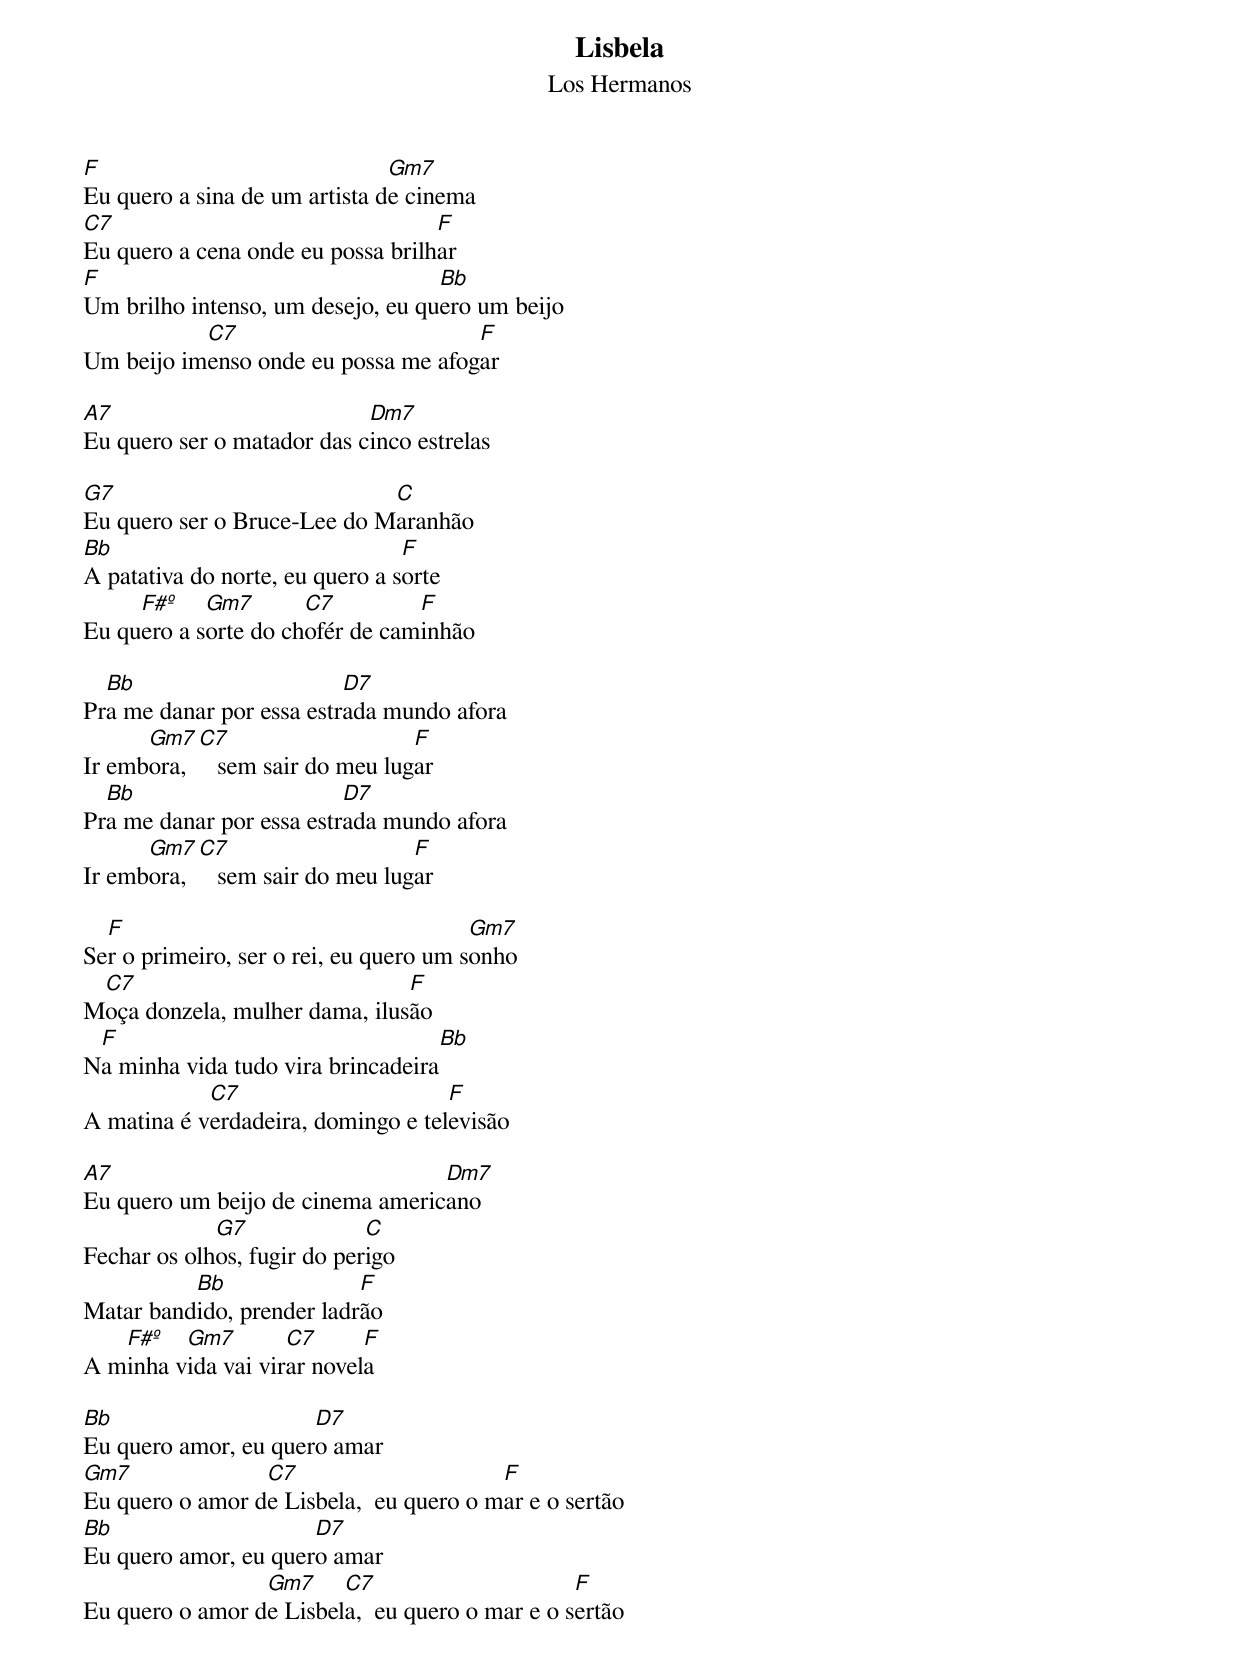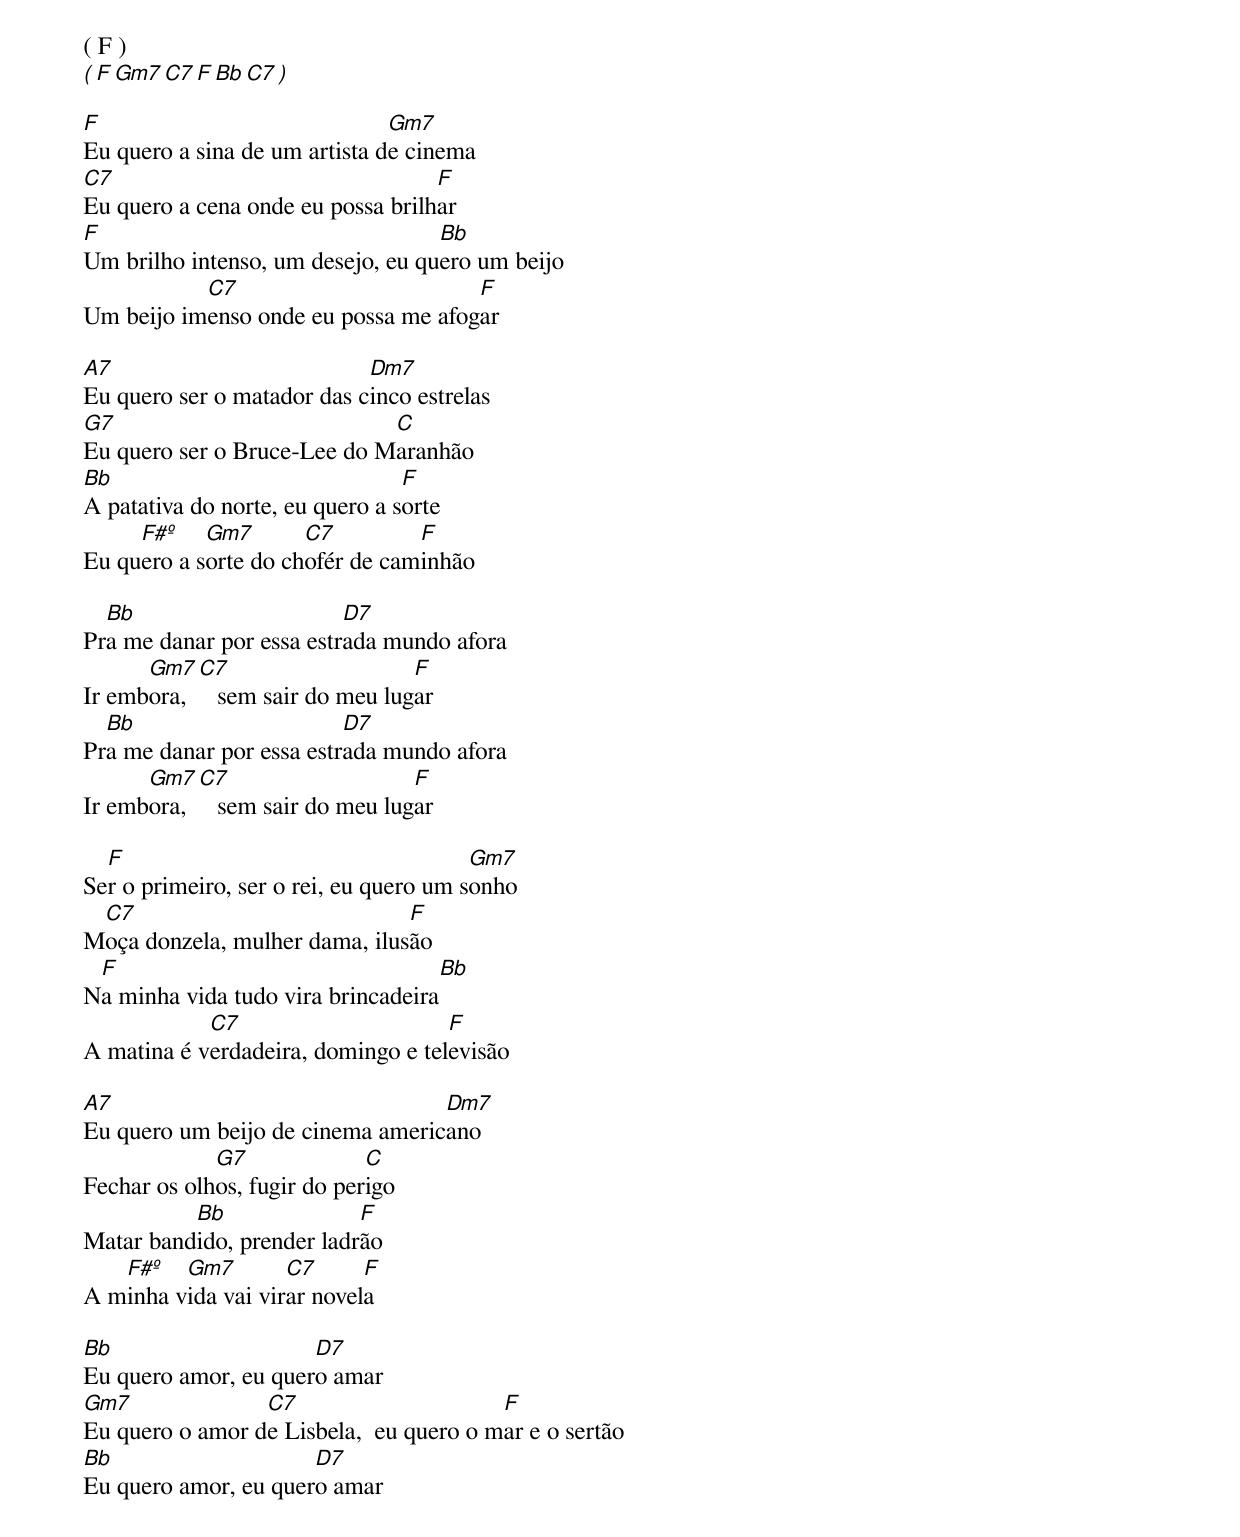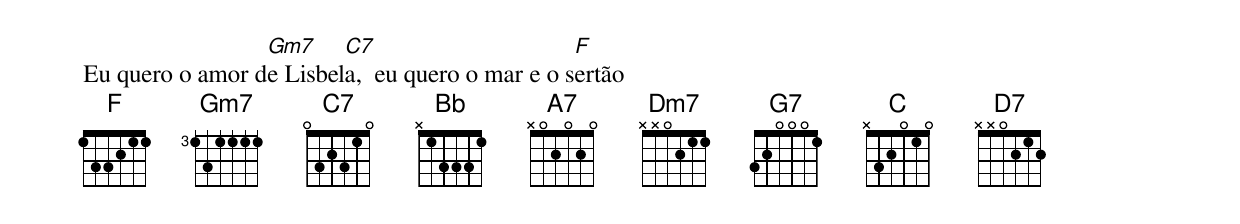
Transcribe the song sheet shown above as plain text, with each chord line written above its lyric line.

Lisbela
Los Hermanos

F                              Gm7
Eu quero a sina de um artista de cinema
C7                                 F
Eu quero a cena onde eu possa brilhar
F                                  Bb
Um brilho intenso, um desejo, eu quero um beijo
           C7                        F
Um beijo imenso onde eu possa me afogar

A7                          Dm7
Eu quero ser o matador das cinco estrelas

G7                           C
Eu quero ser o Bruce-Lee do Maranhão
Bb                               F
A patativa do norte, eu quero a sorte
     F#º    Gm7       C7         F
Eu quero a sorte do chofér de caminhão

  Bb                      D7
Pra me danar por essa estrada mundo afora
      Gm7  C7                    F
Ir embora,    sem sair do meu lugar
  Bb                      D7
Pra me danar por essa estrada mundo afora
      Gm7  C7                    F
Ir embora,    sem sair do meu lugar

  F                                     Gm7
Ser o primeiro, ser o rei, eu quero um sonho
 C7                            F
Moça donzela, mulher dama, ilusão
 F                                  Bb
Na minha vida tudo vira brincadeira
            C7                      F
A matina é verdadeira, domingo e televisão

A7                                Dm7
Eu quero um beijo de cinema americano
             G7              C
Fechar os olhos, fugir do perigo
          Bb               F
Matar bandido, prender ladrão
   F#º   Gm7        C7      F
A minha vida vai virar novela

Bb                    D7
Eu quero amor, eu quero amar
Gm7              C7                      F
Eu quero o amor de Lisbela,  eu quero o mar e o sertão
Bb                    D7
Eu quero amor, eu quero amar
                 Gm7     C7                      F
Eu quero o amor de Lisbela,  eu quero o mar e o sertão

( F )
( F  Gm7  C7  F  Bb  C7 )

F                              Gm7
Eu quero a sina de um artista de cinema
C7                                 F
Eu quero a cena onde eu possa brilhar
F                                  Bb
Um brilho intenso, um desejo, eu quero um beijo
           C7                        F
Um beijo imenso onde eu possa me afogar

A7                          Dm7
Eu quero ser o matador das cinco estrelas
G7                           C
Eu quero ser o Bruce-Lee do Maranhão
Bb                               F
A patativa do norte, eu quero a sorte
     F#º    Gm7       C7         F
Eu quero a sorte do chofér de caminhão

  Bb                      D7
Pra me danar por essa estrada mundo afora
      Gm7  C7                    F
Ir embora,    sem sair do meu lugar
  Bb                      D7
Pra me danar por essa estrada mundo afora
      Gm7  C7                    F
Ir embora,    sem sair do meu lugar

  F                                     Gm7
Ser o primeiro, ser o rei, eu quero um sonho
 C7                            F
Moça donzela, mulher dama, ilusão
 F                                  Bb
Na minha vida tudo vira brincadeira
            C7                      F
A matina é verdadeira, domingo e televisão

A7                                Dm7
Eu quero um beijo de cinema americano
             G7              C
Fechar os olhos, fugir do perigo
          Bb               F
Matar bandido, prender ladrão
   F#º   Gm7        C7      F
A minha vida vai virar novela

Bb                    D7
Eu quero amor, eu quero amar
Gm7              C7                      F
Eu quero o amor de Lisbela,  eu quero o mar e o sertão
Bb                    D7
Eu quero amor, eu quero amar
                 Gm7     C7                      F
Eu quero o amor de Lisbela,  eu quero o mar e o sertão
